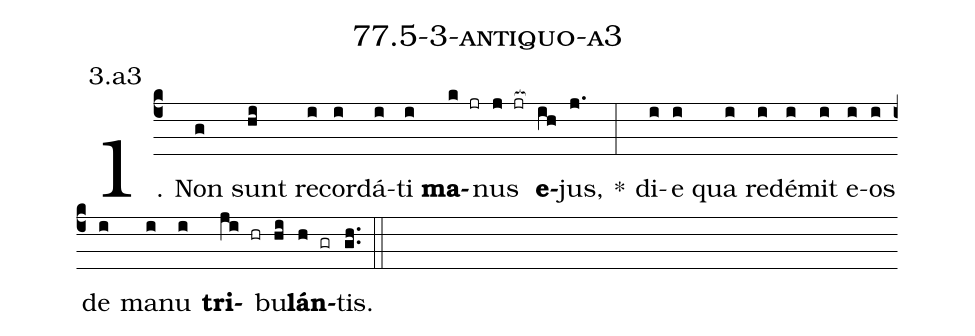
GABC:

name: 77.5-3-antiquo-a3;
annotation: 3.a3;
%%
(c4)1. Non(g) sunt(hi) re(i)cor(i)dá(i)ti(i) <b>ma</b>(k jr)nus(j jr[ocb:1{]) <b>e</b>(ih[ocb:0}])jus,(j.) *(:) di(i)e(i) qua(i) red(i)é(i)mit(i) e(i)os(i) de(i) ma(i)nu(i) <b>tri</b>(ji hr)bu(hi)<b>lán</b>(h gr)tis.(gh..) (::)


%E(i) u(i) o(ji) u(hi) a(h) e.(gh..) (::)
